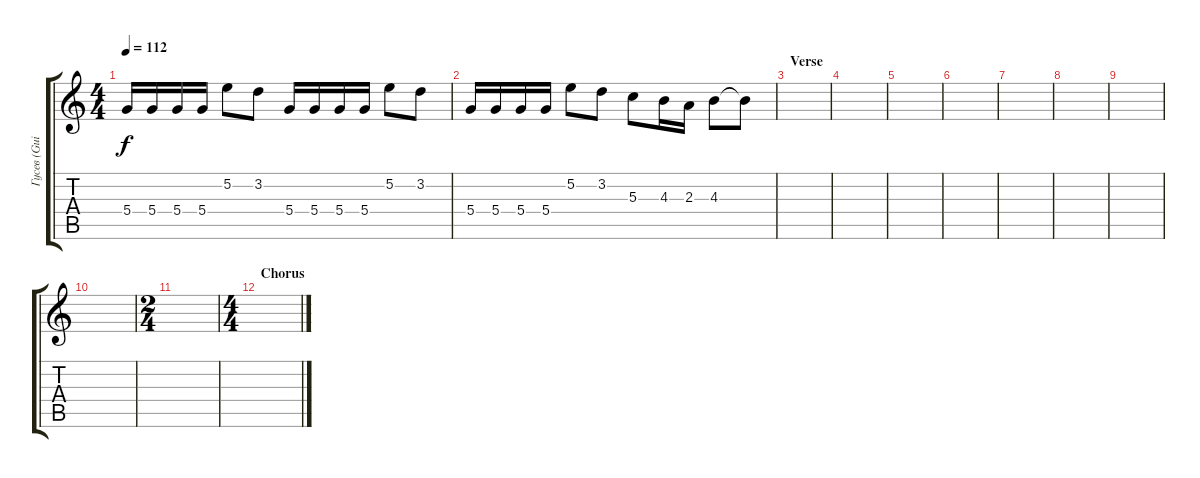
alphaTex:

\track ("Гусев (Guitar 2)" "Гусев (Gui") {instrument distortionguitar}
\staff {score tabs}
\tuning (E4 B3 G3 D3 A2 E2) {hide}
\ts (4 4)
\tempo 112
\clef g2
\ks c
5.4.16{dy f} 5.4.16 5.4.16 5.4.16 5.2.8 3.2.8 5.4.16 5.4.16 5.4.16 5.4.16 5.2.8 3.2.8 |
5.4.16 5.4.16 5.4.16 5.4.16 5.2.8 3.2.8 5.3.8 4.3.16 2.3.16 4.3.8 4.3{t}.8 |
\section ("" "Verse")
|
|
|
|
|
|
|
|
\ts (2 4)
|
\ts (4 4)
\section ("" "Chorus")
